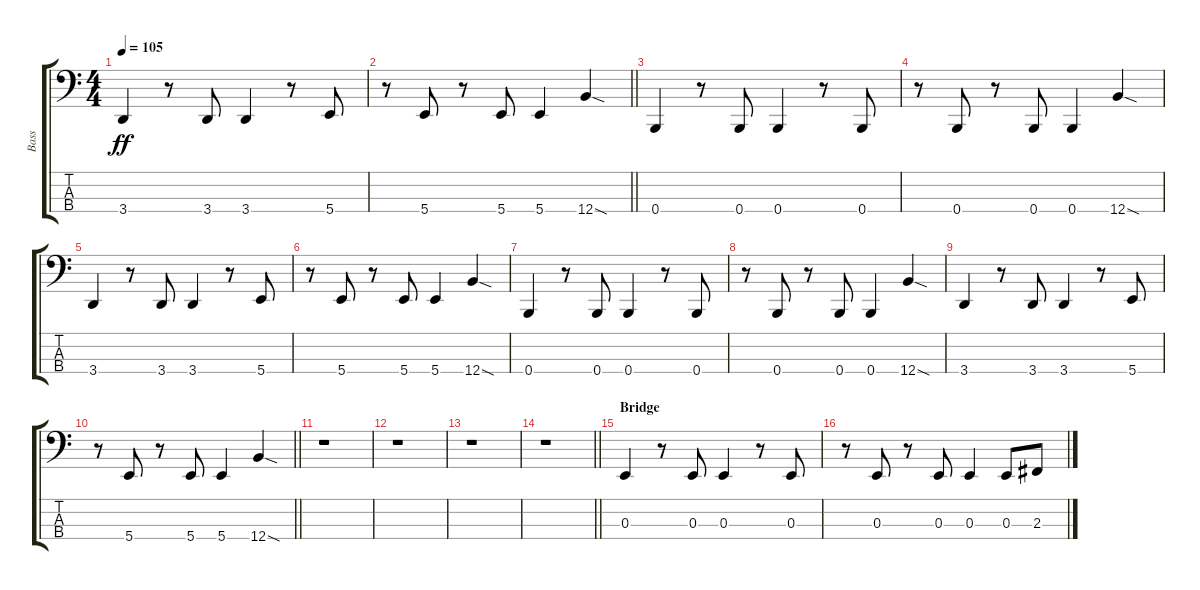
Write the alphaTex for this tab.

\track ("Bass" "Bass") {instrument electricbassfinger}
\staff {score tabs}
\tuning (D3 A2 E1 B0) {hide}
\ts (4 4)
\tempo 105
\clef f4
\ks c
3.4.4{dy ff} r.8 3.4.8 3.4.4 r.8 5.4.8 |
\barLineRight lightlight
r.8 5.4.8 r.8 5.4.8 5.4.4 12.4{sod}.4 |
0.4.4 r.8 0.4.8 0.4.4 r.8 0.4.8 |
r.8 0.4.8 r.8 0.4.8 0.4.4 12.4{sod}.4 |
3.4.4 r.8 3.4.8 3.4.4 r.8 5.4.8 |
r.8 5.4.8 r.8 5.4.8 5.4.4 12.4{sod}.4 |
0.4.4 r.8 0.4.8 0.4.4 r.8 0.4.8 |
r.8 0.4.8 r.8 0.4.8 0.4.4 12.4{sod}.4 |
3.4.4 r.8 3.4.8 3.4.4 r.8 5.4.8 |
\barLineRight lightlight
r.8 5.4.8 r.8 5.4.8 5.4.4 12.4{sod}.4 |
r.1 |
r.1 |
r.1 |
\barLineRight lightlight
r.1 |
\section ("" "Bridge")
0.3.4 r.8 0.3.8 0.3.4 r.8 0.3.8 |
r.8 0.3.8 r.8 0.3.8 0.3.4 0.3.8 2.3.8
